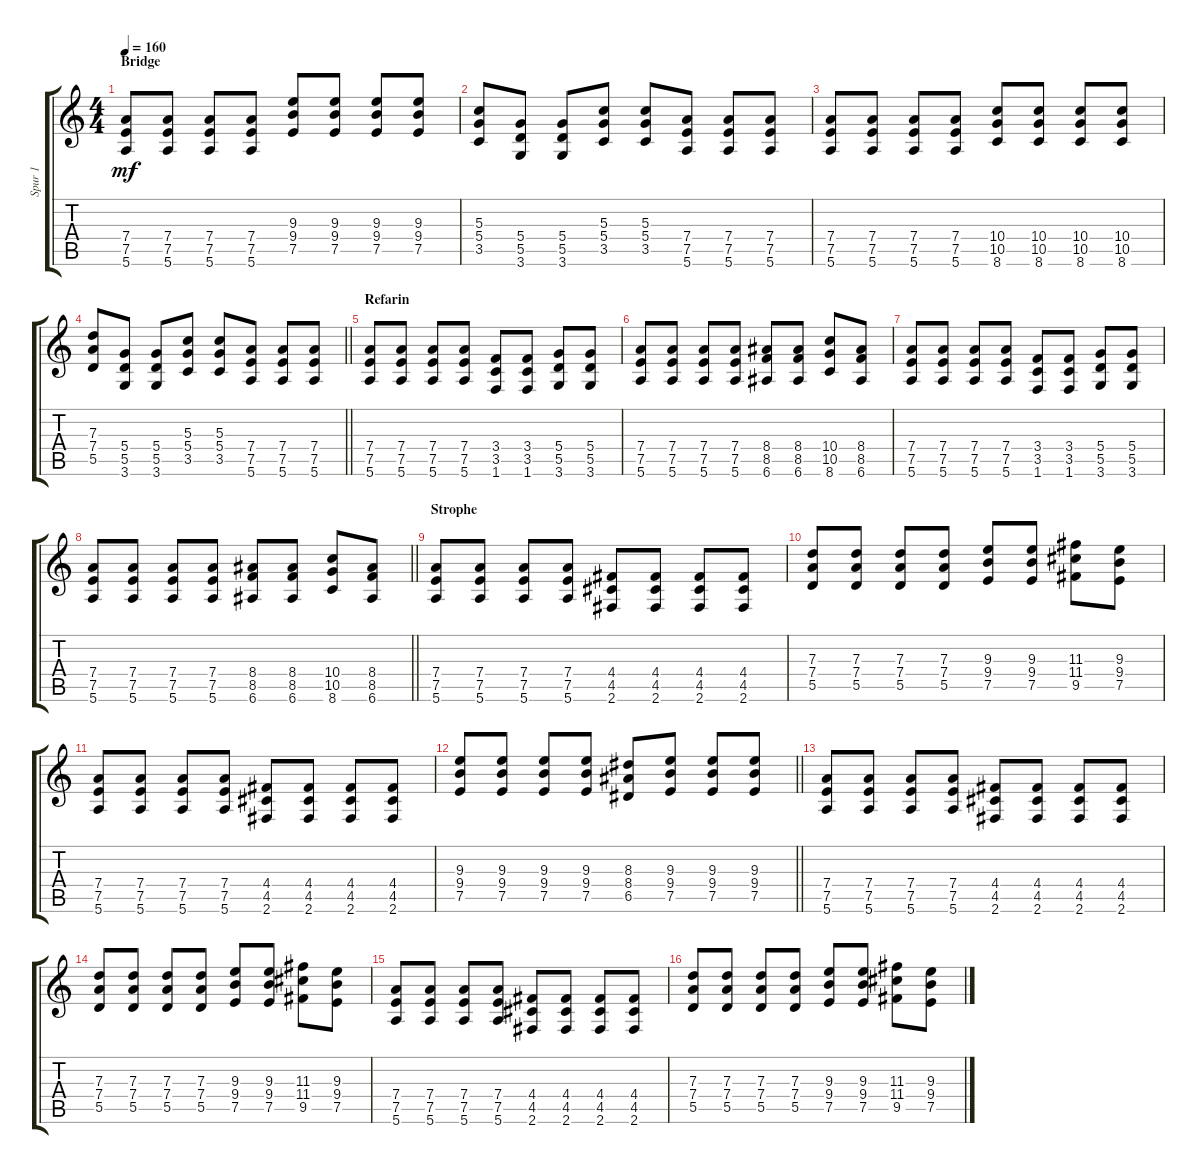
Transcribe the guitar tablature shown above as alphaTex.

\track ("Spur 1" "Spur 1") {instrument distortionguitar}
\staff {score tabs}
\tuning (E4 B3 G3 D3 A2 E2) {hide}
\ts (4 4)
\section ("" "Bridge")
\tempo 160
\clef g2
\ks c
(7.4 7.5 5.6).8{dy mf} (7.4 7.5 5.6).8 (7.4 7.5 5.6).8 (7.4 7.5 5.6).8 (9.3 9.4 7.5).8 (9.3 9.4 7.5).8 (9.3 9.4 7.5).8 (9.3 9.4 7.5).8 |
(5.3 5.4 3.5).8 (5.4 5.5 3.6).8 (5.4 5.5 3.6).8 (5.3 5.4 3.5).8 (5.3 5.4 3.5).8 (7.4 7.5 5.6).8 (7.4 7.5 5.6).8 (7.4 7.5 5.6).8 |
(7.4 7.5 5.6).8 (7.4 7.5 5.6).8 (7.4 7.5 5.6).8 (7.4 7.5 5.6).8 (10.4 10.5 8.6).8 (10.4 10.5 8.6).8 (10.4 10.5 8.6).8 (10.4 10.5 8.6).8 |
\barLineRight lightlight
(7.3 7.4 5.5).8 (5.4 5.5 3.6).8 (5.4 5.5 3.6).8 (5.3 5.4 3.5).8 (5.3 5.4 3.5).8 (7.4 7.5 5.6).8 (7.4 7.5 5.6).8 (7.4 7.5 5.6).8 |
\section ("" "Refarin")
(7.4 7.5 5.6).8 (7.4 7.5 5.6).8 (7.4 7.5 5.6).8 (7.4 7.5 5.6).8 (3.4 3.5 1.6).8 (3.4 3.5 1.6).8 (5.4 5.5 3.6).8 (5.4 5.5 3.6).8 |
(7.4 7.5 5.6).8 (7.4 7.5 5.6).8 (7.4 7.5 5.6).8 (7.4 7.5 5.6).8 (8.4 8.5 6.6).8 (8.4 8.5 6.6).8 (10.4 10.5 8.6).8 (8.4 8.5 6.6).8 |
(7.4 7.5 5.6).8 (7.4 7.5 5.6).8 (7.4 7.5 5.6).8 (7.4 7.5 5.6).8 (3.4 3.5 1.6).8 (3.4 3.5 1.6).8 (5.4 5.5 3.6).8 (5.4 5.5 3.6).8 |
\barLineRight lightlight
(7.4 7.5 5.6).8 (7.4 7.5 5.6).8 (7.4 7.5 5.6).8 (7.4 7.5 5.6).8 (8.4 8.5 6.6).8 (8.4 8.5 6.6).8 (10.4 10.5 8.6).8 (8.4 8.5 6.6).8 |
\section ("" "Strophe")
(7.4 7.5 5.6).8 (7.4 7.5 5.6).8 (7.4 7.5 5.6).8 (7.4 7.5 5.6).8 (4.4 4.5 2.6).8 (4.4 4.5 2.6).8 (4.4 4.5 2.6).8 (4.4 4.5 2.6).8 |
(7.3 7.4 5.5).8 (7.3 7.4 5.5).8 (7.3 7.4 5.5).8 (7.3 7.4 5.5).8 (9.3 9.4 7.5).8 (9.3 9.4 7.5).8 (11.3 11.4 9.5).8 (9.3 9.4 7.5).8 |
(7.4 7.5 5.6).8 (7.4 7.5 5.6).8 (7.4 7.5 5.6).8 (7.4 7.5 5.6).8 (4.4 4.5 2.6).8 (4.4 4.5 2.6).8 (4.4 4.5 2.6).8 (4.4 4.5 2.6).8 |
\barLineRight lightlight
(9.3 9.4 7.5).8 (9.3 9.4 7.5).8 (9.3 9.4 7.5).8 (9.3 9.4 7.5).8 (8.3 8.4 6.5).8 (9.3 9.4 7.5).8 (9.3 9.4 7.5).8 (9.3 9.4 7.5).8 |
(7.4 7.5 5.6).8 (7.4 7.5 5.6).8 (7.4 7.5 5.6).8 (7.4 7.5 5.6).8 (4.4 4.5 2.6).8 (4.4 4.5 2.6).8 (4.4 4.5 2.6).8 (4.4 4.5 2.6).8 |
(7.3 7.4 5.5).8 (7.3 7.4 5.5).8 (7.3 7.4 5.5).8 (7.3 7.4 5.5).8 (9.3 9.4 7.5).8 (9.3 9.4 7.5).8 (11.3 11.4 9.5).8 (9.3 9.4 7.5).8 |
(7.4 7.5 5.6).8 (7.4 7.5 5.6).8 (7.4 7.5 5.6).8 (7.4 7.5 5.6).8 (4.4 4.5 2.6).8 (4.4 4.5 2.6).8 (4.4 4.5 2.6).8 (4.4 4.5 2.6).8 |
(7.3 7.4 5.5).8 (7.3 7.4 5.5).8 (7.3 7.4 5.5).8 (7.3 7.4 5.5).8 (9.3 9.4 7.5).8 (9.3 9.4 7.5).8 (11.3 11.4 9.5).8 (9.3 9.4 7.5).8
